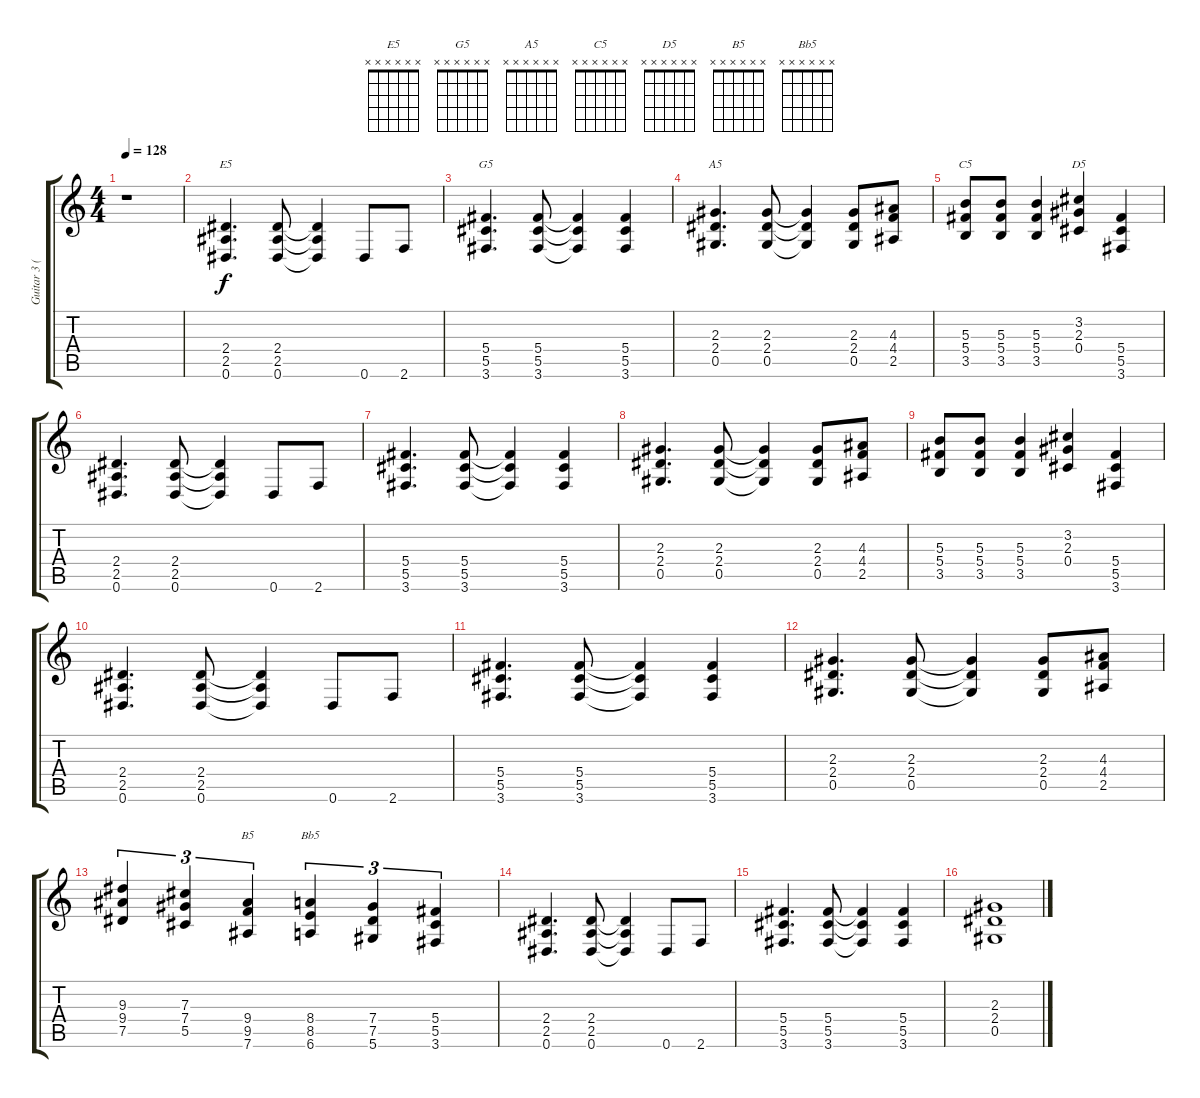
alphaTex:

\track ("Guitar 3 (Slash)" "Guitar 3 (") {instrument electricguitarjazz}
\staff {score tabs}
\tuning (Eb4 Bb3 Gb3 Db3 Ab2 Eb2) {hide}
\chord ("E5" x x x x x x)
\chord ("G5" x x x x x x)
\chord ("A5" x x x x x x)
\chord ("C5" x x x x x x)
\chord ("D5" x x x x x x)
\chord ("B5" x x x x x x)
\chord ("Bb5" x x x x x x)
\ts (4 4)
\tempo 128
\clef g2
\ks c
r.1{dy f} |
(2.4 2.5 0.6).4{d ch "E5"} (2.4 2.5 0.6).8 (2.4{t} 2.5{t} 0.6{t}).4 0.6.8 2.6.8 |
(5.4 5.5 3.6).4{d ch "G5"} (5.4 5.5 3.6).8 (5.4{t} 5.5{t} 3.6{t}).4 (5.4 5.5 3.6).4 |
(2.3 2.4 0.5).4{d ch "A5"} (2.3 2.4 0.5).8 (2.3{t} 2.4{t} 0.5{t}).4 (2.3 2.4 0.5).8 (4.3 4.4 2.5).8 |
(5.3 5.4 3.5).8{ch "C5"} (5.3 5.4 3.5).8 (5.3 5.4 3.5).4 (3.2 2.3 0.4).4{ch "D5"} (5.4 5.5 3.6).4 |
(2.4 2.5 0.6).4{d} (2.4 2.5 0.6).8 (2.4{t} 2.5{t} 0.6{t}).4 0.6.8 2.6.8 |
(5.4 5.5 3.6).4{d} (5.4 5.5 3.6).8 (5.4{t} 5.5{t} 3.6{t}).4 (5.4 5.5 3.6).4 |
(2.3 2.4 0.5).4{d} (2.3 2.4 0.5).8 (2.3{t} 2.4{t} 0.5{t}).4 (2.3 2.4 0.5).8 (4.3 4.4 2.5).8 |
(5.3 5.4 3.5).8 (5.3 5.4 3.5).8 (5.3 5.4 3.5).4 (3.2 2.3 0.4).4 (5.4 5.5 3.6).4 |
(2.4 2.5 0.6).4{d} (2.4 2.5 0.6).8 (2.4{t} 2.5{t} 0.6{t}).4 0.6.8 2.6.8 |
(5.4 5.5 3.6).4{d} (5.4 5.5 3.6).8 (5.4{t} 5.5{t} 3.6{t}).4 (5.4 5.5 3.6).4 |
(2.3 2.4 0.5).4{d} (2.3 2.4 0.5).8 (2.3{t} 2.4{t} 0.5{t}).4 (2.3 2.4 0.5).8 (4.3 4.4 2.5).8 |
(9.3 9.4 7.5).4{tu (3 2)} (7.3 7.4 5.5).4{tu (3 2)} (9.4 9.5 7.6).4{tu (3 2) ch "B5"} (8.4 8.5 6.6).4{tu (3 2) ch "Bb5"} (7.4 7.5 5.6).4{tu (3 2)} (5.4 5.5 3.6).4{tu (3 2)} |
(2.4 2.5 0.6).4{d} (2.4 2.5 0.6).8 (2.4{t} 2.5{t} 0.6{t}).4 0.6.8 2.6.8 |
(5.4 5.5 3.6).4{d} (5.4 5.5 3.6).8 (5.4{t} 5.5{t} 3.6{t}).4 (5.4 5.5 3.6).4 |
(2.3 2.4 0.5).1
